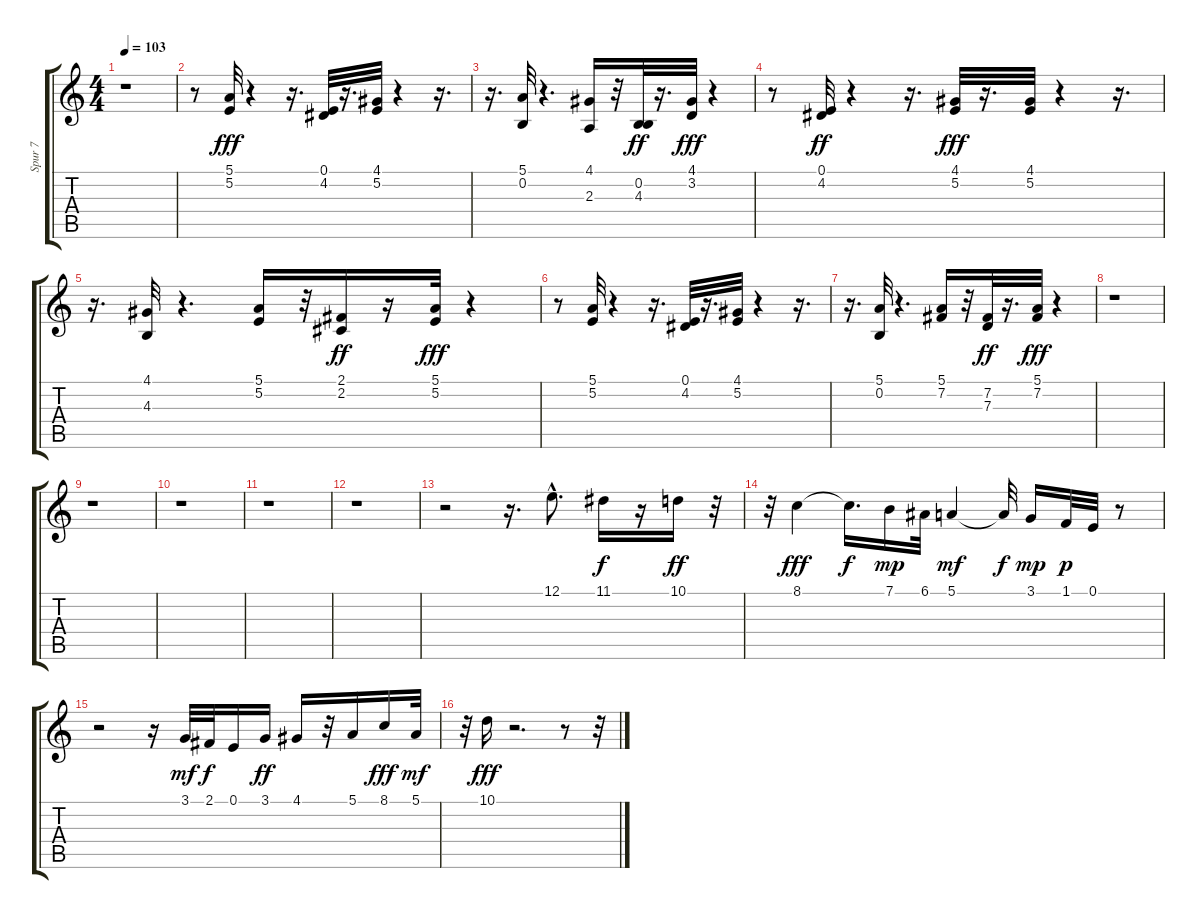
\track ("Spur 7" "Spur 7") {instrument trumpet}
\staff {score tabs}
\tuning (E4 B3 G3 D3 A2 E2) {hide}
\ts (4 4)
\tempo 103
\clef g2
\ks c
r.1{dy mp} |
r.8 (5.1 5.2).32{dy fff} r.4 r.16{d} (0.1 4.2).32 r.16{d} (4.1 5.2).32 r.4 r.16{d} |
r.16{d} (5.1 0.2).32 r.4{d} (4.1 2.3).16 r.32 (0.2 4.3).32{dy ff} r.16{d} (4.1 3.2).32{dy fff} r.4 |
r.8 (0.1 4.2).32{dy ff} r.4 r.16{d} (4.1 5.2).32{dy fff} r.16{d} (4.1 5.2).32 r.4 r.16{d} |
r.16{d} (4.1 4.3).32 r.4{d} (5.1 5.2).16 r.32 (2.1 2.2).16{dy ff} r.16 (5.1 5.2).32{dy fff} r.4 |
r.8 (5.1 5.2).32 r.4 r.16{d} (0.1 4.2).32 r.16{d} (4.1 5.2).32 r.4 r.16{d} |
r.16{d} (5.1 0.2).32 r.4{d} (5.1 7.2).16 r.32 (7.2 7.3).32{dy ff} r.16{d} (5.1 7.2).32{dy fff} r.4 |
r.1 |
r.1 |
r.1 |
r.1 |
r.1 |
r.2 r.16{d} 12.1{hac}.8{d} 11.1.16{dy f} r.16 10.1.16{dy ff} r.32 |
r.32 8.1.4{dy fff} 8.1{t}.16{d dy f} 7.1.16{dy mp} 6.1.32 5.1.4{dy mf} 5.1{t}.32{dy f} 3.1.16{dy mp} 1.1.32{dy p} 0.1.32 r.8 |
r.2 r.16 3.1.32{dy mf} 2.1.32{dy f} 0.1.16 3.1.16{dy ff} 4.1.16 r.32 5.1.16 8.1.16{dy fff} 5.1.32{dy mf} |
r.32 10.1.16{dy fff} r.2{d} r.8 r.32
